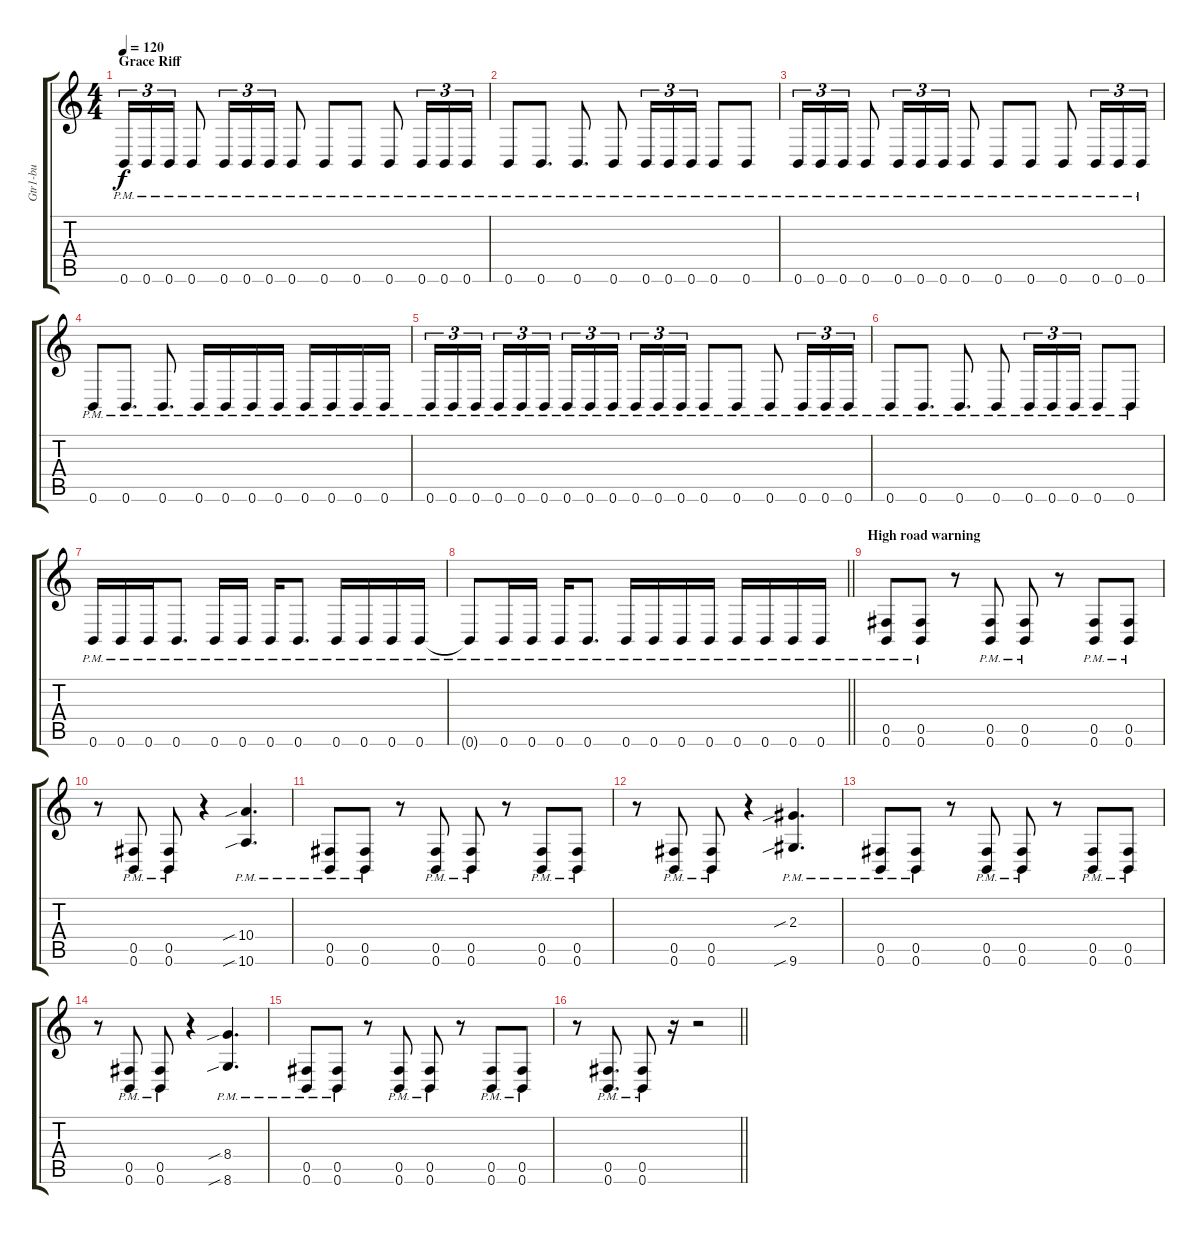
\track ("Gtr1-bu" "Gtr1-bu") {mute instrument acousticguitarsteel}
\staff {score tabs}
\tuning (Eb4 B3 Gb3 B2 Gb2 B1) {hide}
\ts (4 4)
\section ("" "Grace Riff")
\tempo 120
\clef g2
\ks c
0.6{pm}.16{tu (3 2) dy f} 0.6{pm}.16{tu (3 2)} 0.6{pm}.16{tu (3 2)} 0.6{pm}.8 0.6{pm}.16{tu (3 2)} 0.6{pm}.16{tu (3 2)} 0.6{pm}.16{tu (3 2)} 0.6{pm}.8 0.6{pm}.8 0.6{pm}.8 0.6{pm}.8 0.6{pm}.16{tu (3 2)} 0.6{pm}.16{tu (3 2)} 0.6{pm}.16{tu (3 2)} |
0.6{pm}.8 0.6{pm}.8{d} 0.6{pm}.8{d} 0.6{pm}.8 0.6{pm}.16{tu (3 2)} 0.6{pm}.16{tu (3 2)} 0.6{pm}.16{tu (3 2)} 0.6{pm}.8 0.6{pm}.8 |
0.6{pm}.16{tu (3 2)} 0.6{pm}.16{tu (3 2)} 0.6{pm}.16{tu (3 2)} 0.6{pm}.8 0.6{pm}.16{tu (3 2)} 0.6{pm}.16{tu (3 2)} 0.6{pm}.16{tu (3 2)} 0.6{pm}.8 0.6{pm}.8 0.6{pm}.8 0.6{pm}.8 0.6{pm}.16{tu (3 2)} 0.6{pm}.16{tu (3 2)} 0.6{pm}.16{tu (3 2)} |
0.6{pm}.8 0.6{pm}.8{d} 0.6{pm}.8{d} 0.6{pm}.16 0.6{pm}.16 0.6{pm}.16 0.6{pm}.16 0.6{pm}.16 0.6{pm}.16 0.6{pm}.16 0.6{pm}.16 |
0.6{pm}.16{tu (3 2)} 0.6{pm}.16{tu (3 2)} 0.6{pm}.16{tu (3 2) beam splitsecondary} 0.6{pm}.16{tu (3 2)} 0.6{pm}.16{tu (3 2)} 0.6{pm}.16{tu (3 2)} 0.6{pm}.16{tu (3 2)} 0.6{pm}.16{tu (3 2)} 0.6{pm}.16{tu (3 2) beam splitsecondary} 0.6{pm}.16{tu (3 2)} 0.6{pm}.16{tu (3 2)} 0.6{pm}.16{tu (3 2)} 0.6{pm}.8 0.6{pm}.8 0.6{pm}.8 0.6{pm}.16{tu (3 2)} 0.6{pm}.16{tu (3 2)} 0.6{pm}.16{tu (3 2)} |
0.6{pm}.8 0.6{pm}.8{d} 0.6{pm}.8{d} 0.6{pm}.8 0.6{pm}.16{tu (3 2)} 0.6{pm}.16{tu (3 2)} 0.6{pm}.16{tu (3 2)} 0.6{pm}.8 0.6{pm}.8 |
0.6{pm}.16 0.6{pm}.16 0.6{pm}.16 0.6{pm}.8{d} 0.6{pm}.16 0.6{pm}.16 0.6{pm}.16 0.6{pm}.8{d} 0.6{pm}.16 0.6{pm}.16 0.6{pm}.16 0.6{pm}.16 |
\barLineRight lightlight
0.6{pm t}.8 0.6{pm}.16 0.6{pm}.16 0.6{pm}.16 0.6{pm}.8{d} 0.6{pm}.16 0.6{pm}.16 0.6{pm}.16 0.6{pm}.16 0.6{pm}.16 0.6{pm}.16 0.6{pm}.16 0.6{pm}.16 |
\section ("" "High road warning")
(0.5{pm} 0.6).8 (0.5{pm} 0.6).8 r.8 (0.5{pm} 0.6).8 (0.5{pm} 0.6).8 r.8 (0.5{pm} 0.6).8 (0.5{pm} 0.6).8 |
r.8 (0.5{pm} 0.6).8 (0.5{pm} 0.6).8 r.4 (10.4{sib} 10.6{sib pm}).4{d} |
(0.5{pm} 0.6).8 (0.5{pm} 0.6).8 r.8 (0.5{pm} 0.6).8 (0.5{pm} 0.6).8 r.8 (0.5{pm} 0.6).8 (0.5{pm} 0.6).8 |
r.8 (0.5{pm} 0.6).8 (0.5{pm} 0.6).8 r.4 (2.3{sib} 9.6{sib pm}).4{d} |
(0.5{pm} 0.6).8 (0.5{pm} 0.6).8 r.8 (0.5{pm} 0.6).8 (0.5{pm} 0.6).8 r.8 (0.5{pm} 0.6).8 (0.5{pm} 0.6).8 |
r.8 (0.5{pm} 0.6).8 (0.5{pm} 0.6).8 r.4 (8.4{sib} 8.6{sib pm}).4{d} |
(0.5{pm} 0.6).8 (0.5{pm} 0.6).8 r.8 (0.5{pm} 0.6).8 (0.5{pm} 0.6).8 r.8 (0.5{pm} 0.6).8 (0.5{pm} 0.6).8 |
\barLineRight lightlight
r.8 (0.5{pm} 0.6).8{d} (0.5{pm} 0.6).8 r.16 r.2
